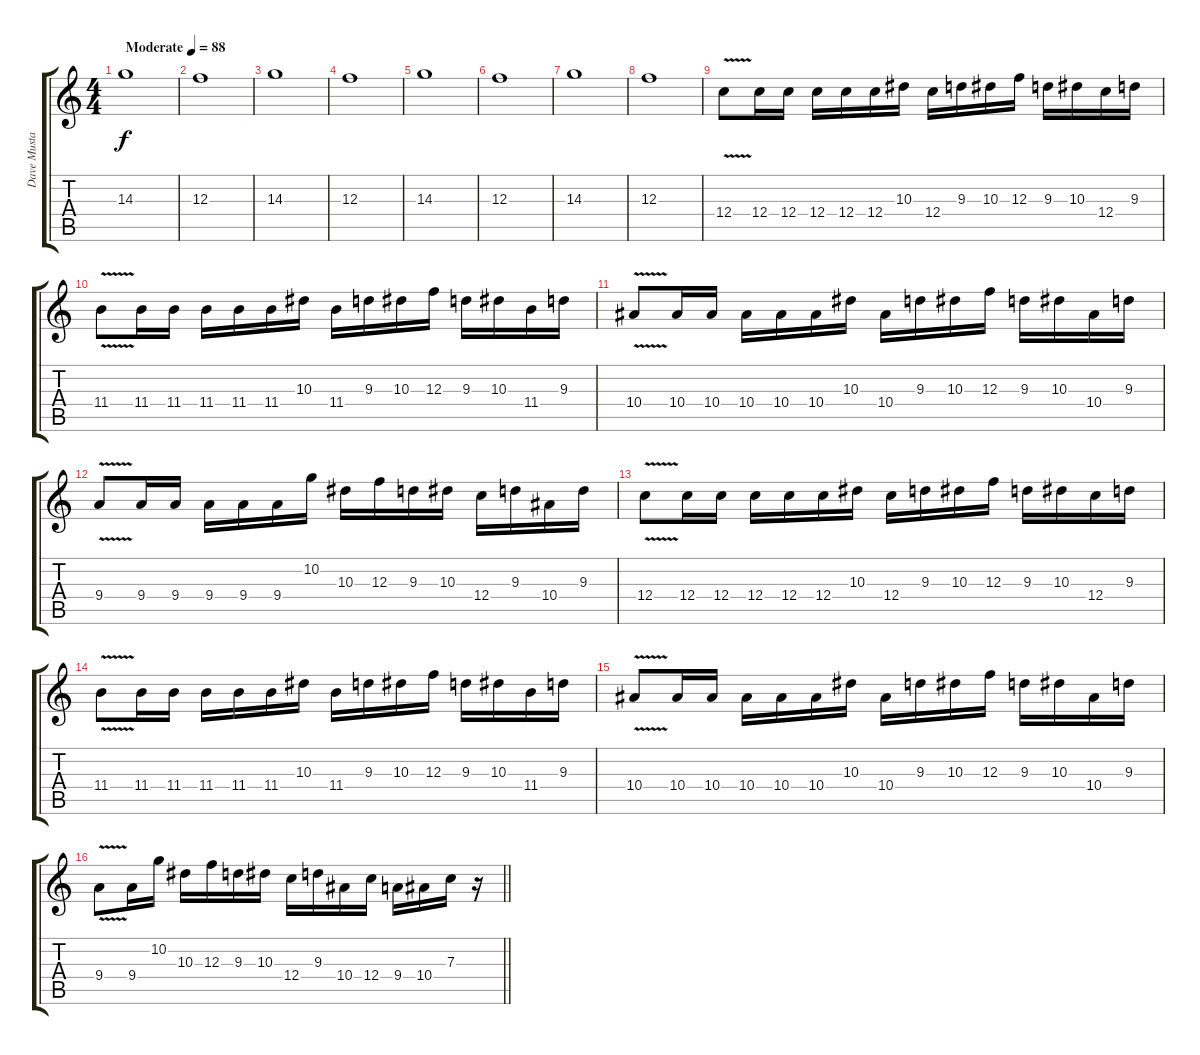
\track ("Dave Mustaine" "Dave Musta") {instrument distortionguitar}
\staff {score tabs}
\tuning (D4 A3 F3 C3 G2 D2) {hide}
\ts (4 4)
\tempo (88 "Moderate")
\clef g2
\ks c
14.3.1{dy f instrument distortionguitar} |
12.3.1 |
14.3.1 |
12.3.1 |
14.3.1 |
12.3.1 |
14.3.1 |
12.3.1 |
12.4{v}.8 12.4.16 12.4.16 12.4.16 12.4.16 12.4.16 10.3.16 12.4.16 9.3.16 10.3.16 12.3.16 9.3.16 10.3.16 12.4.16 9.3.16 |
11.4{v}.8 11.4.16 11.4.16 11.4.16 11.4.16 11.4.16 10.3.16 11.4.16 9.3.16 10.3.16 12.3.16 9.3.16 10.3.16 11.4.16 9.3.16 |
10.4{v}.8 10.4.16 10.4.16 10.4.16 10.4.16 10.4.16 10.3.16 10.4.16 9.3.16 10.3.16 12.3.16 9.3.16 10.3.16 10.4.16 9.3.16 |
9.4{v}.8 9.4.16 9.4.16 9.4.16 9.4.16 9.4.16 10.2.16 10.3.16 12.3.16 9.3.16 10.3.16 12.4.16 9.3.16 10.4.16 9.3.16 |
12.4{v}.8 12.4.16 12.4.16 12.4.16 12.4.16 12.4.16 10.3.16 12.4.16 9.3.16 10.3.16 12.3.16 9.3.16 10.3.16 12.4.16 9.3.16 |
11.4{v}.8 11.4.16 11.4.16 11.4.16 11.4.16 11.4.16 10.3.16 11.4.16 9.3.16 10.3.16 12.3.16 9.3.16 10.3.16 11.4.16 9.3.16 |
10.4{v}.8 10.4.16 10.4.16 10.4.16 10.4.16 10.4.16 10.3.16 10.4.16 9.3.16 10.3.16 12.3.16 9.3.16 10.3.16 10.4.16 9.3.16 |
\barLineRight lightlight
9.4{v}.8 9.4.16 10.2.16 10.3.16 12.3.16 9.3.16 10.3.16 12.4.16 9.3.16 10.4.16 12.4.16 9.4.16 10.4.16 7.3.16 r.16
